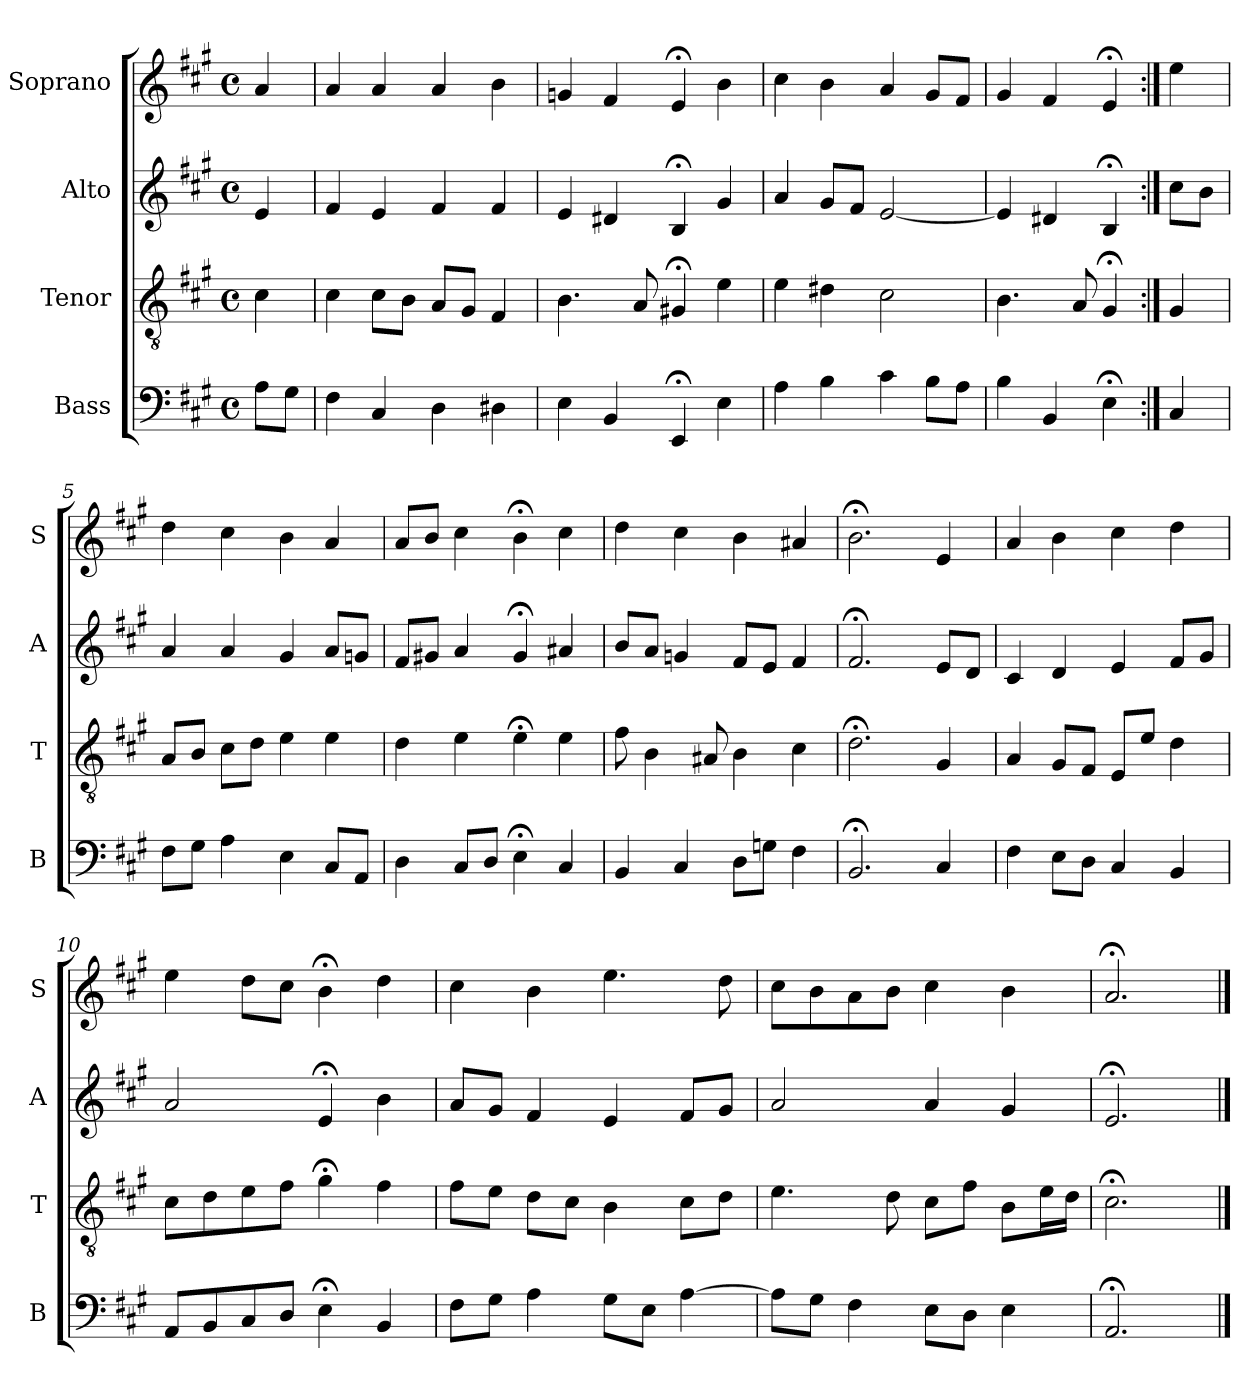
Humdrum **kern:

**kern	**kern	**kern	**kern
*part4	*part3	*part2	*part1
*staff4	*staff3	*staff2	*staff1
*I"Bass	*I"Tenor	*I"Alto	*I"Soprano
*I'B	*I'T	*I'A	*I'S
*clefF4	*clefGv2	*clefG2	*clefG2
*k[f#c#g#]	*k[f#c#g#]	*k[f#c#g#]	*k[f#c#g#]
*A:	*A:	*A:	*A:
*M4/4	*M4/4	*M4/4	*M4/4
*met(c)	*met(c)	*met(c)	*met(c)
*MM100	*MM100	*MM100	*MM100
=	=	=	=
8AL	4c#	4e	4a
8G#J	.	.	.
=1	=1	=1	=1
4F#	4c#	4f#	4a
4C#	8c#L	4e	4a
.	8BJ	.	.
4D	8AL	4f#	4a
.	8G#J	.	.
4D#X	4F#	4f#	4b
=2	=2	=2	=2
4E	4.B	4e	4gn
4BB	.	4d#X	4f#
.	8A	.	.
4EE;<	4G#X;<	4B;<	4e;<
4E	4e	4g#	4b
=3	=3	=3	=3
4A	4e	4a	4cc#
4B	4d#X	8g#L	4b
.	.	8f#J	.
4c#	2c#	[2e	4a
8BL	.	.	8g#L
8AJ	.	.	8f#J
=4	=4	=4	=4
4B	4.B	4e]	4g#
4BB	.	4d#X	4f#
.	8A	.	.
4E;<	4G#;<	4B;<	4e;<
=:|!	=:|!	=:|!	=:|!
4C#	4G#	8cc#L	4ee
.	.	8bJ	.
=5	=5	=5	=5
8F#L	8AL	4a	4dd
8G#J	8BJ	.	.
4A	8c#L	4a	4cc#
.	8dJ	.	.
4E	4e	4g#	4b
8C#L	4e	8aL	4a
8AAJ	.	8gnJ	.
=6	=6	=6	=6
4D	4d	8f#L	8aL
.	.	8g#XJ	8bJ
8C#L	4e	4a	4cc#
8DJ	.	.	.
4E;<	4e;<	4g#;<	4b;<
4C#	4e	4a#X	4cc#
=7	=7	=7	=7
4BB	8f#	8bL	4dd
.	4B	8aJ	.
4C#	.	4gn	4cc#
.	8A#X	.	.
8DL	4B	8f#L	4b
8GnJ	.	8eJ	.
4F#	4c#	4f#	4a#X
=8	=8	=8	=8
2.BB;<	2.d;<	2.f#;<	2.b;<
4C#	4G#	8eL	4e
.	.	8dJ	.
=9	=9	=9	=9
4F#	4A	4c#	4a
8EL	8G#L	4d	4b
8DJ	8F#J	.	.
4C#	8EL	4e	4cc#
.	8eJ	.	.
4BB	4d	8f#L	4dd
.	.	8g#J	.
=10	=10	=10	=10
8AAL	8c#L	2a	4ee
8BB	8d	.	.
8C#	8e	.	8ddL
8DJ	8f#J	.	8cc#J
4E;<i	4g#;<	4e;<i	4b;<
4BBi	4f#	4bi	4dd
=11	=11	=11	=11
8F#L	8f#L	8aL	4cc#
8G#J	8eJ	8g#J	.
4A	8dL	4f#	4b
.	8c#J	.	.
8G#L	4B	4e	4.ee
8EJ	.	.	.
[4A	8c#L	8f#L	.
.	8dJ	8g#J	8dd
=12	=12	=12	=12
8AL]	4.e	2a	8cc#L
8G#J	.	.	8b
4F#	.	.	8a
.	8d	.	8bJ
8EL	8c#L	4a	4cc#
8DJ	8f#J	.	.
4E	8BL	4g#	4b
.	16eL	.	.
.	16dJJ	.	.
=13	=13	=13	=13
2.AA;<	2.c#;<	2.e;<	2.a;<
==	==	==	==
*-	*-	*-	*-
